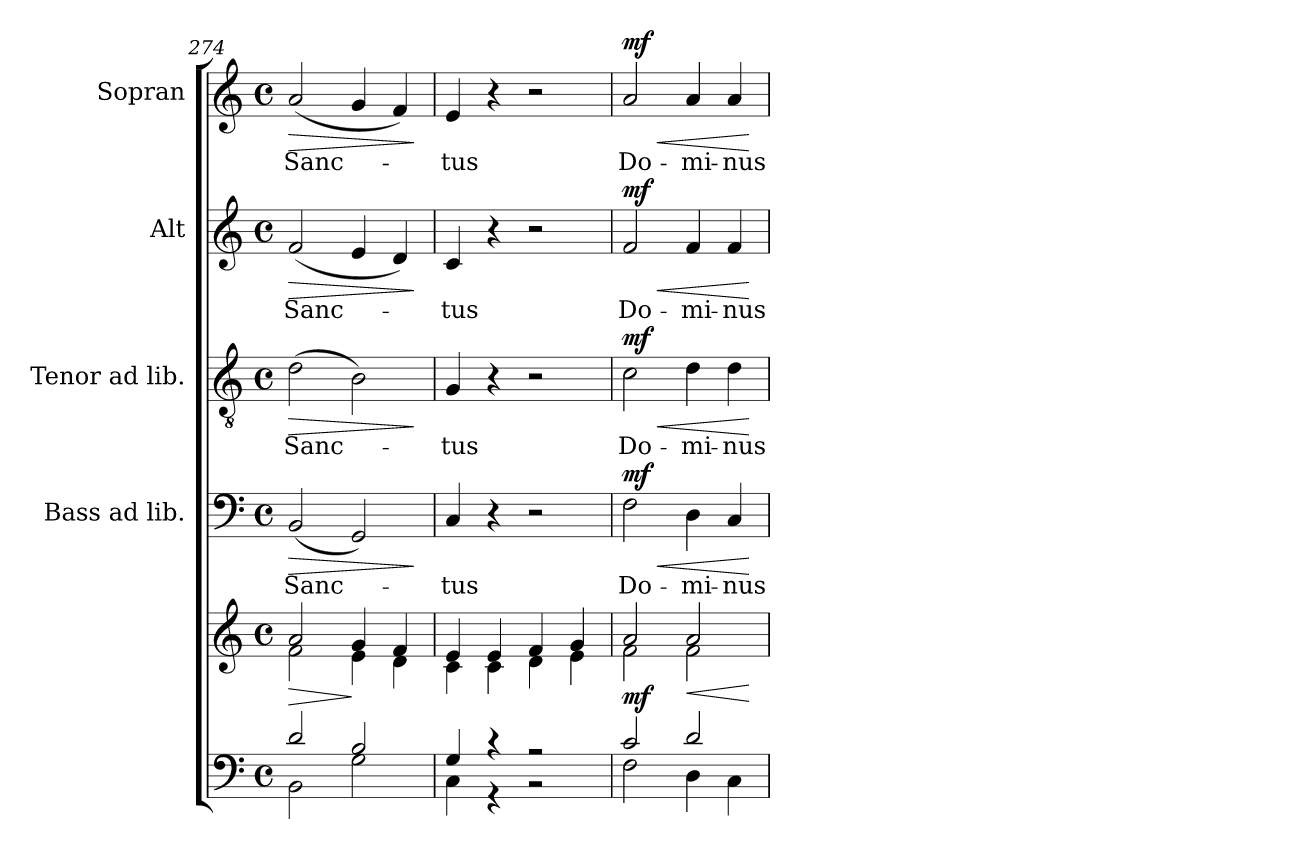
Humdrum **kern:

**kern	**kern	**dynam	**kern	**text	**dynam	**kern	**text	**dynam	**kern	**text	**dynam	**kern	**text	**dynam
*part5	*part5	*part5	*part4	*part4	*part4	*part3	*part3	*part3	*part2	*part2	*part2	*part1	*part1	*part1
*staff6	*staff5	*staff5/6	*staff4	*staff4	*staff4	*staff3	*staff3	*staff3	*staff2	*staff2	*staff2	*staff1	*staff1	*staff1
*	*	*	*I"Bass ad lib.	*	*	*I"Tenor ad lib.	*	*	*I"Alt	*	*	*I"Sopran	*	*
*	*	*	*I'B.	*	*	*I'T.	*	*	*I'A.	*	*	*I'S.	*	*
*clefF4	*clefG2	*	*clefF4	*	*	*clefGv2	*	*	*clefG2	*	*	*clefG2	*	*
*k[]	*k[]	*	*k[]	*	*	*k[]	*	*	*k[]	*	*	*k[]	*	*
*C:	*C:	*	*C:	*	*	*C:	*	*	*C:	*	*	*C:	*	*
*M4/4	*M4/4	*	*M4/4	*	*	*M4/4	*	*	*M4/4	*	*	*M4/4	*	*
*met(c)	*met(c)	*	*met(c)	*	*	*met(c)	*	*	*met(c)	*	*	*met(c)	*	*
=274	=274	=274	=274	=274	=274	=274	=274	=274	=274	=274	=274	=274	=274	=274
*^	*	*	*	*	*	*	*	*	*	*	*	*	*	*
!	!	!	!LO:HP:b	!	!LO:LY:b	!LO:HP:b	!	!LO:LY:b	!LO:HP:b	!	!LO:LY:b	!LO:HP:b	!	!LO:LY:b	!LO:HP:b
*	*	*^	*	*	*	*	*	*	*	*	*	*	*	*	*
2d/	2BB\	2a/	2f\	>	(<2BB/	Sanc-	>	(>2d\	Sanc-	>	(<2f/	Sanc-	>	(<2a/	Sanc-	>
2B/	2G\	4g/	4e\	]	2GG/)	.	.	2B\)	.	.	4e/	.	.	4g/	.	.
.	.	4f/	4d\	.	.	.	.	.	.	.	4d/)	.	.	4f/)	.	.
*v	*v	*	*	*	*	*	*	*	*	*	*	*	*	*	*	*
*	*v	*v	*	*	*	*	*	*	*	*	*	*	*	*	*
.	.	.	.	.	]	.	.	]	.	.	]	.	.	]
=275	=275	=275	=275	=275	=275	=275	=275	=275	=275	=275	=275	=275	=275	=275
*^	*^	*	*	*	*	*	*	*	*	*	*	*	*	*
!	!	!	!	!	!	!LO:LY:b	!	!	!LO:LY:b	!	!	!LO:LY:b	!	!	!LO:LY:b	!
4G/	4C\	4e/	4c\	.	4C/	-tus	.	4G/	-tus	.	4c/	-tus	.	4e/	-tus	.
4r	4r	4e/	4c\	.	4r	.	.	4r	.	.	4r	.	.	4r	.	.
2r	2r	4f/	4d\	.	2r	.	.	2r	.	.	2r	.	.	2r	.	.
.	.	4g/	4e\	.	.	.	.	.	.	.	.	.	.	.	.	.
=276	=276	=276	=276	=276	=276	=276	=276	=276	=276	=276	=276	=276	=276	=276	=276	=276
!	!	!	!	!LO:DY:b	!	!LO:LY:b	!LO:HP:b	!	!LO:LY:b	!LO:HP:b	!	!LO:LY:b	!LO:HP:b	!	!LO:LY:b	!LO:HP:b
!	!	!	!	!	!	!	!LO:DY:n=1:a	!	!	!LO:DY:n=1:a	!	!	!LO:DY:n=1:a	!	!	!LO:DY:n=1:a
2c/	2F\	2a/	2f\	mf	2F\	Do-	< mf	2c\	Do-	< mf	2f/	Do-	< mf	2a/	Do-	< mf
!	!	!	!	!LO:HP:b	!	!LO:LY:b	!	!	!LO:LY:b	!	!	!LO:LY:b	!	!	!LO:LY:b	!
2d/	4D\	2a/	2f\	<	4D\	-mi-	.	4d\	-mi-	.	4f/	-mi-	.	4a/	-mi-	.
!	!	!	!	!	!	!LO:LY:b	!	!	!LO:LY:b	!	!	!LO:LY:b	!	!	!LO:LY:b	!
.	4C\	.	.	.	4C/	-nus	.	4d\	-nus	.	4f/	-nus	.	4a/	-nus	.
*v	*v	*	*	*	*	*	*	*	*	*	*	*	*	*	*	*
*	*v	*v	*	*	*	*	*	*	*	*	*	*	*	*	*
.	.	[	.	.	[	.	.	[	.	.	[	.	.	[
=	=	=	=	=	=	=	=	=	=	=	=	=	=	=
*-	*-	*-	*-	*-	*-	*-	*-	*-	*-	*-	*-	*-	*-	*-
